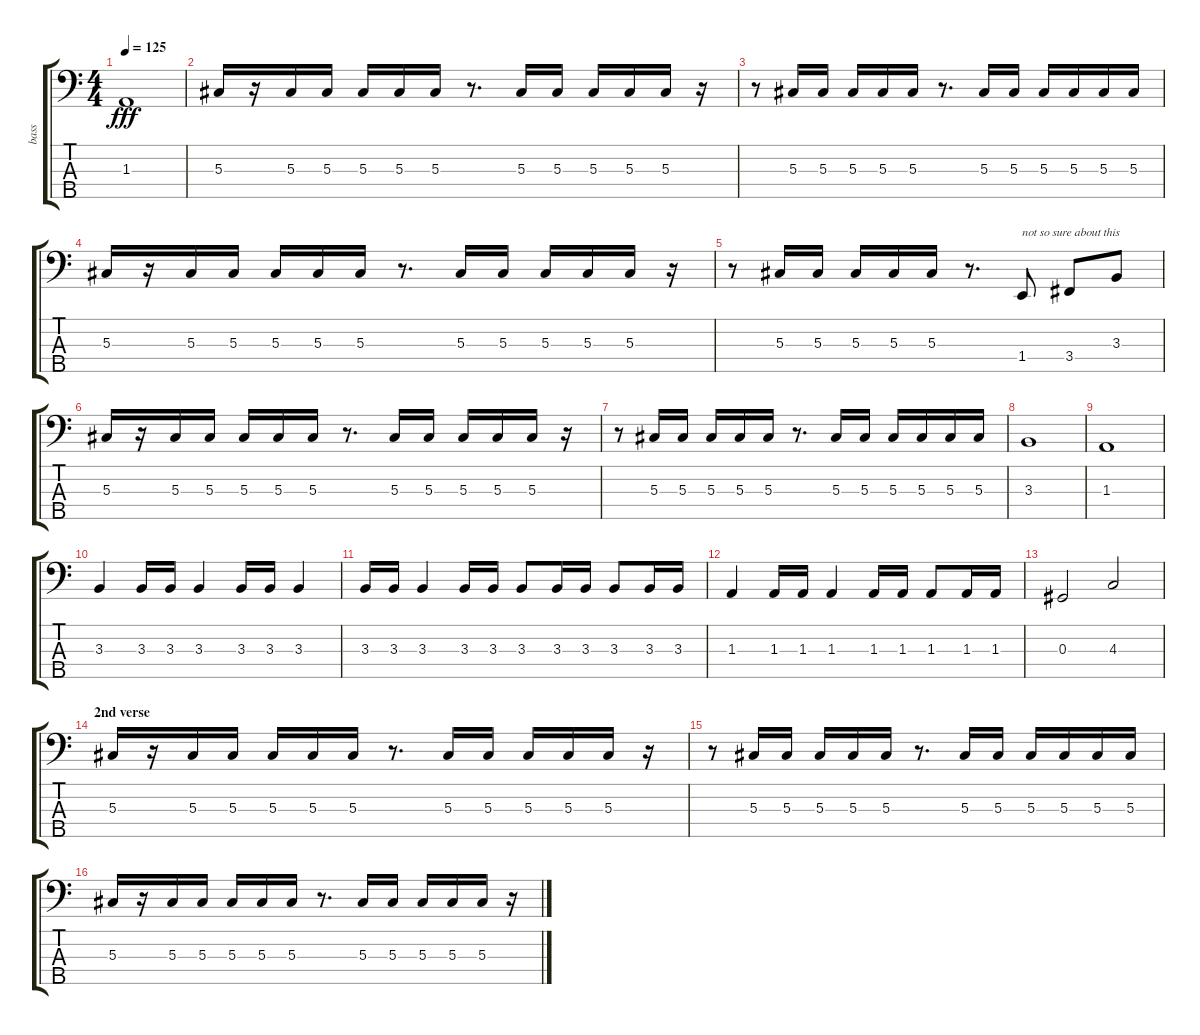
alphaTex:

\track ("bass" "bass") {instrument electricbassfinger}
\staff {score tabs}
\tuning (Gb2 Db2 Ab1 Eb1 Bb0) {hide}
\ts (4 4)
\tempo 125
\clef f4
\ks c
1.3.1{dy fff} |
5.3.16 r.16 5.3.16 5.3.16 5.3.16 5.3.16 5.3.16 r.8{d} 5.3.16 5.3.16 5.3.16 5.3.16 5.3.16 r.16 |
r.8 5.3.16 5.3.16 5.3.16 5.3.16 5.3.16 r.8{d} 5.3.16 5.3.16 5.3.16 5.3.16 5.3.16 5.3.16 |
5.3.16 r.16 5.3.16 5.3.16 5.3.16 5.3.16 5.3.16 r.8{d} 5.3.16 5.3.16 5.3.16 5.3.16 5.3.16 r.16 |
r.8 5.3.16 5.3.16 5.3.16 5.3.16 5.3.16 r.8{d} 1.4.8{txt "not so sure about this"} 3.4.8 3.3.8 |
5.3.16 r.16 5.3.16 5.3.16 5.3.16 5.3.16 5.3.16 r.8{d} 5.3.16 5.3.16 5.3.16 5.3.16 5.3.16 r.16 |
r.8 5.3.16 5.3.16 5.3.16 5.3.16 5.3.16 r.8{d} 5.3.16 5.3.16 5.3.16 5.3.16 5.3.16 5.3.16 |
3.3.1 |
1.3.1 |
3.3.4 3.3.16 3.3.16 3.3.4 3.3.16 3.3.16 3.3.4 |
3.3.16 3.3.16 3.3.4 3.3.16 3.3.16 3.3.8 3.3.16 3.3.16 3.3.8 3.3.16 3.3.16 |
1.3.4 1.3.16 1.3.16 1.3.4 1.3.16 1.3.16 1.3.8 1.3.16 1.3.16 |
0.3.2 4.3.2 |
\section ("" "2nd verse")
5.3.16 r.16 5.3.16 5.3.16 5.3.16 5.3.16 5.3.16 r.8{d} 5.3.16 5.3.16 5.3.16 5.3.16 5.3.16 r.16 |
r.8 5.3.16 5.3.16 5.3.16 5.3.16 5.3.16 r.8{d} 5.3.16 5.3.16 5.3.16 5.3.16 5.3.16 5.3.16 |
5.3.16 r.16 5.3.16 5.3.16 5.3.16 5.3.16 5.3.16 r.8{d} 5.3.16 5.3.16 5.3.16 5.3.16 5.3.16 r.16
